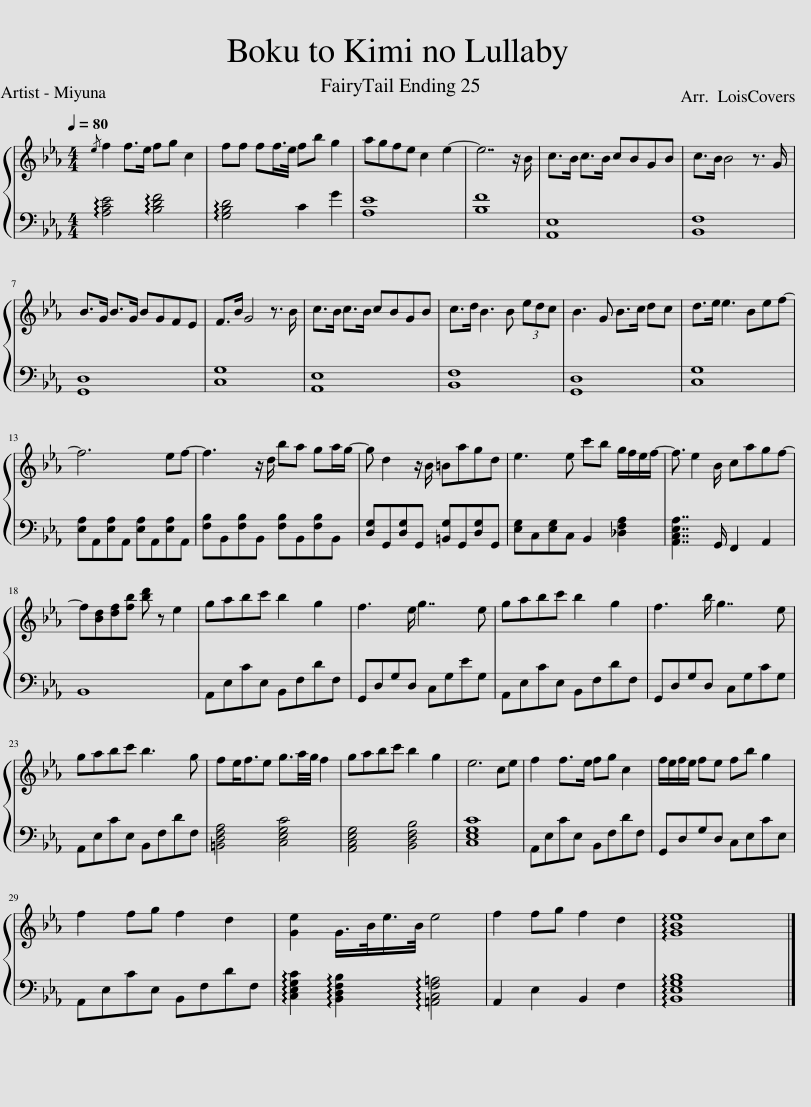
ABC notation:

X:1
%%score { 1 | 2 }
L:1/8
Q:1/4=80
M:4/4
I:linebreak $
K:Eb
V:1 treble
V:2 bass
V:1
{/e} f2 f>e fg c2 | ff ff/>e/ fb g2 | agfe c2 e2- | e7 z/ B/ | c>B c>B cBGB | %5
 c>B B4 z3/2 G/ |$ B>G B>G BGFE | F>B G4 z3/2 B/ | c>B c>B cBGB | c>d B3 B (3edc | %10
 B3 G B>c dc | d>e e3 Bef- |$ f6 ef- | f3 z/ d/ ba ga/g/- | g d2 z/ B/ =Bagd | %15
 e3 e c'b g/f/e/f/- | f3/2 e2 B/ cagf- |$ f[Bd][df][fb] [bd'] z e2 | gabc' b2 g2 | f3 e/ g7/2 e | %20
 gabc' b2 g2 | f3 b/ g7/2 e |$ gabc' b3 g | fe<fe g3/2a/4g/4 f2 | gabc' b2 g2 | %25
 e6 ce | f2 f>e fg c2 | f/e/f/e/ fe fb g2 |$ f2 fg f2 d2 | [Ge]2 G/>B/e/>B/ e4 | %30
 f2 fg f2 d2 | !arpeggio![GBe]8 |] %32
V:2
 !arpeggio![A,CE]4 !arpeggio![B,DF]4 | !arpeggio![G,B,D]4 C2 G2 | [A,E]8 | [B,F]8 | [A,,E,]8 | %5
 [B,,F,]8 |$ [G,,D,]8 | [C,G,]8 | [A,,E,]8 | [B,,F,]8 | %10
 [G,,D,]8 | [C,G,]8 |$ [E,A,]A,,[E,A,]A,, [E,A,]A,,[E,A,]A,, | [F,B,]B,,[F,B,]B,, [F,B,]B,,[F,B,]B,, | [D,G,]G,,[D,G,]G,, [=B,,G,]G,,[D,G,]G,, | %15
 [E,G,]C,[E,G,]C, B,,2 [_D,F,A,]2 | [A,,C,E,A,]7/2 G,,/ F,,2 A,,2 |$ B,,8 | A,,E,CE, B,,F,DF, | G,,D,G,D, C,G,EG, | %20
 A,,E,CE, B,,F,DF, | G,,D,G,D, C,G,CG, |$ A,,E,CE, B,,F,DF, | [=B,,D,F,A,]4 [C,E,G,C]4 | [A,,C,E,G,]4 [B,,D,F,B,]4 | %25
 [C,E,G,C]8 | A,,E,CE, B,,F,DF, | G,,D,G,D, C,E,CE, |$ A,,E,CE, B,,F,DF, | !arpeggio![C,E,G,C]2 !arpeggio![B,,D,F,B,]2 !arpeggio![=A,,C,F,=A,]4 | %30
 A,,2 E,2 B,,2 F,2 | !arpeggio![B,,E,G,B,]8 |] %32
